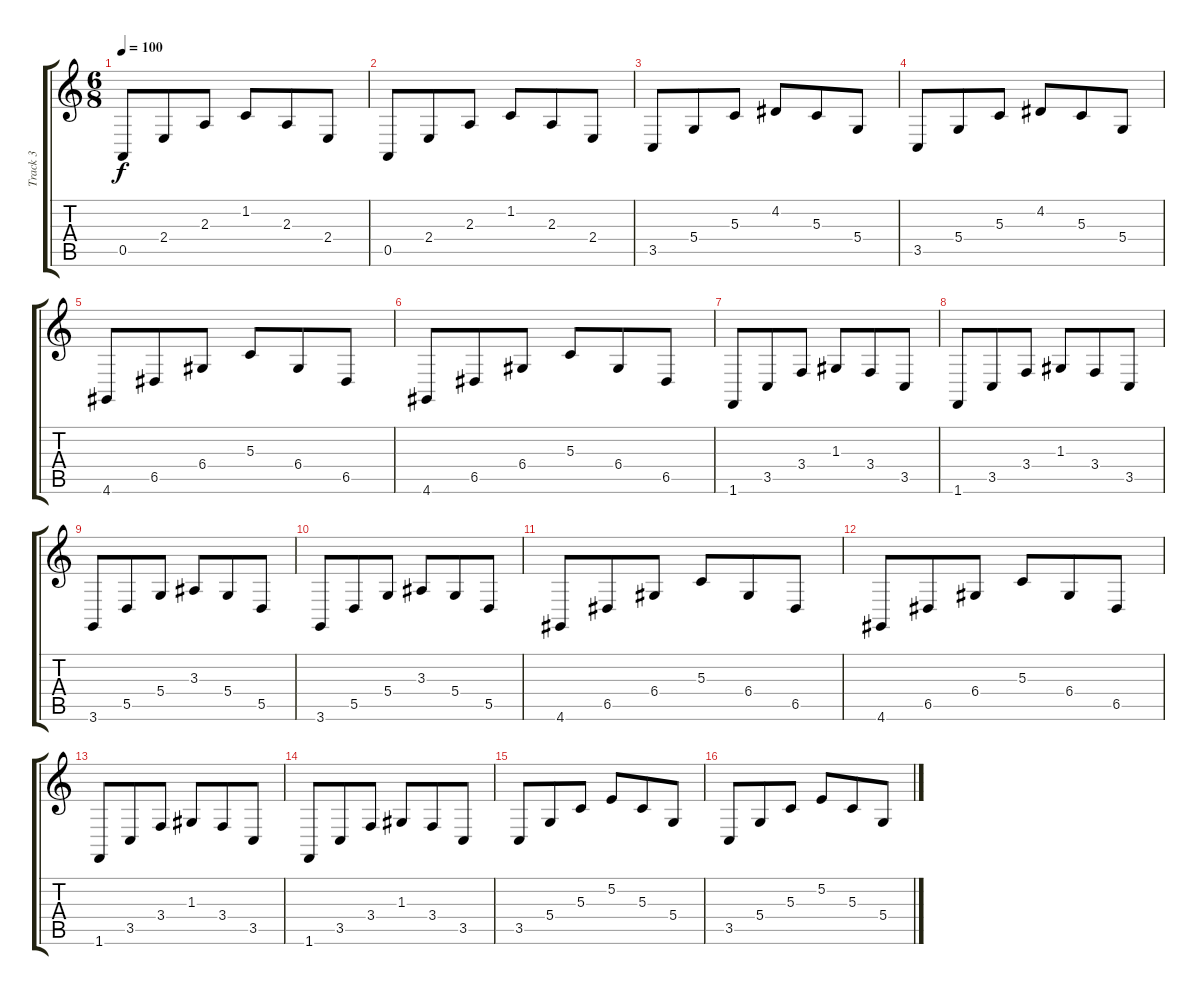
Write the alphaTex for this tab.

\track ("Track 3" "Track 3") {instrument orchestralharp}
\staff {score tabs}
\tuning (E4 B3 G3 D3 A2 E2) {hide}
\ts (6 8)
\tempo 100
\clef g2
\ks c
0.5.8{dy f} 2.4.8 2.3.8 1.2.8 2.3.8 2.4.8 |
0.5.8 2.4.8 2.3.8 1.2.8 2.3.8 2.4.8 |
3.5.8 5.4.8 5.3.8 4.2.8 5.3.8 5.4.8 |
3.5.8 5.4.8 5.3.8 4.2.8 5.3.8 5.4.8 |
4.6.8 6.5.8 6.4.8 5.3.8 6.4.8 6.5.8 |
4.6.8 6.5.8 6.4.8 5.3.8 6.4.8 6.5.8 |
1.6.8 3.5.8 3.4.8 1.3.8 3.4.8 3.5.8 |
1.6.8 3.5.8 3.4.8 1.3.8 3.4.8 3.5.8 |
3.6.8 5.5.8 5.4.8 3.3.8 5.4.8 5.5.8 |
3.6.8 5.5.8 5.4.8 3.3.8 5.4.8 5.5.8 |
4.6.8 6.5.8 6.4.8 5.3.8 6.4.8 6.5.8 |
4.6.8 6.5.8 6.4.8 5.3.8 6.4.8 6.5.8 |
1.6.8 3.5.8 3.4.8 1.3.8 3.4.8 3.5.8 |
1.6.8 3.5.8 3.4.8 1.3.8 3.4.8 3.5.8 |
3.5.8 5.4.8 5.3.8 5.2.8 5.3.8 5.4.8 |
3.5.8 5.4.8 5.3.8 5.2.8 5.3.8 5.4.8
